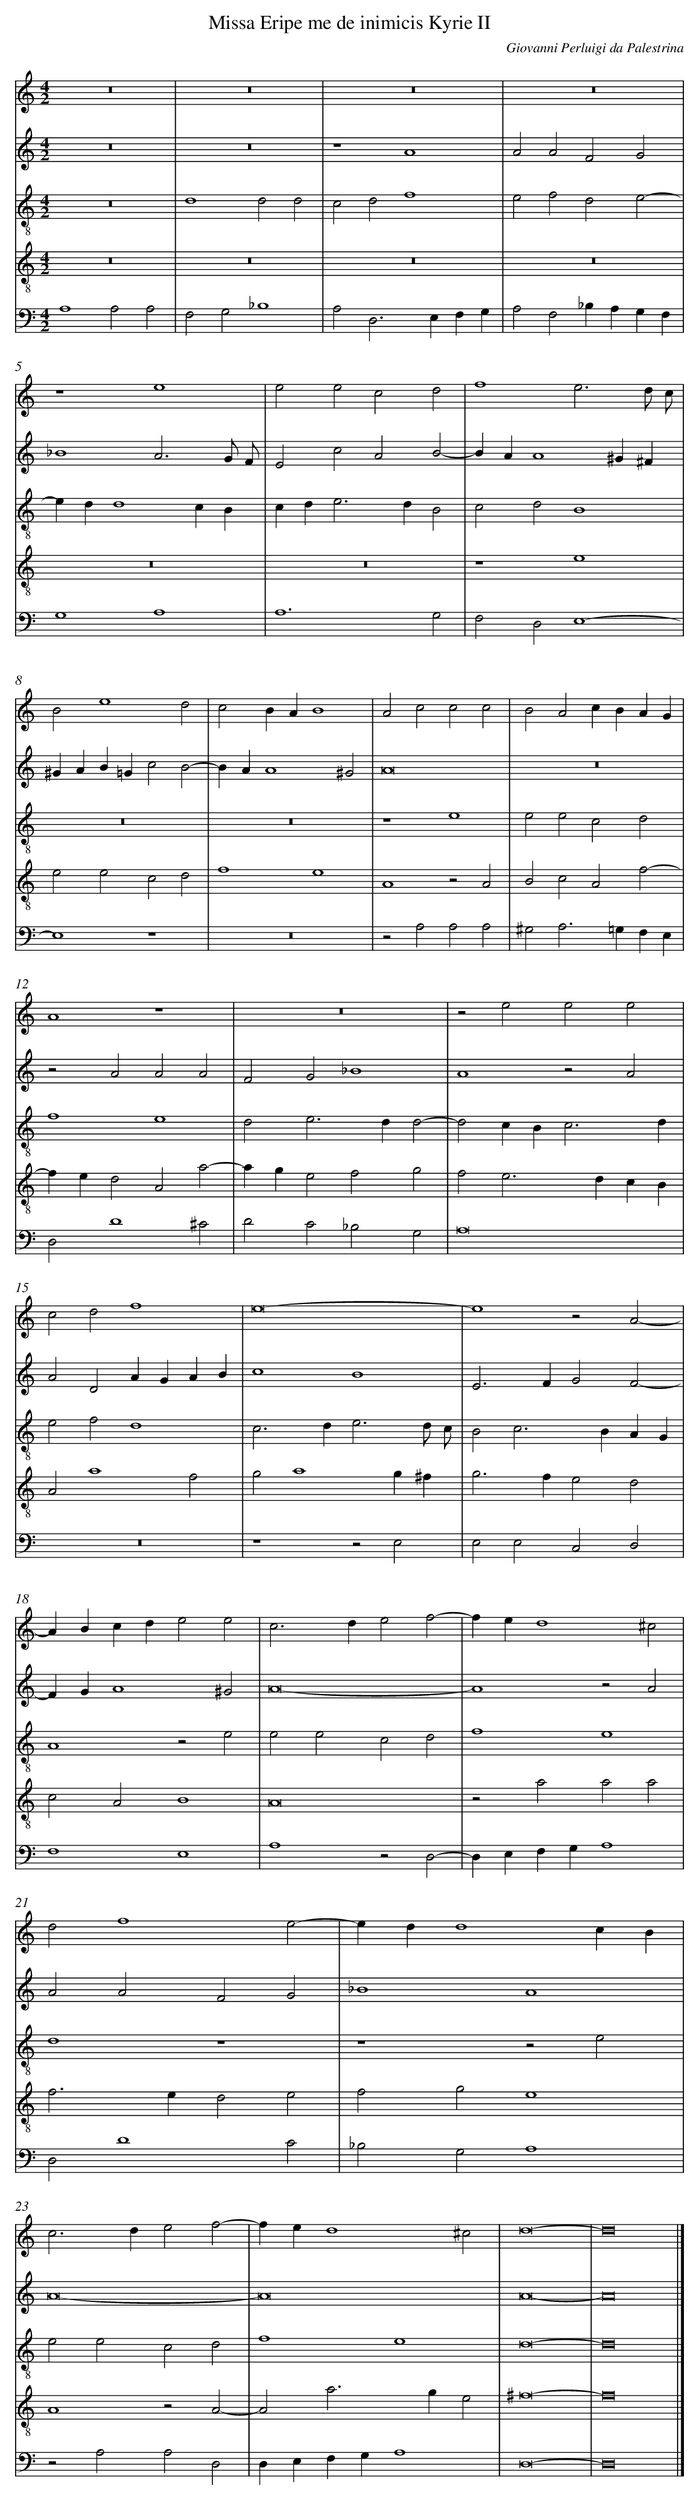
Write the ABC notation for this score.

X:1
T: Missa Eripe me de inimicis Kyrie II
C: Giovanni Perluigi da Palestrina
L: 1/4
M: 4/2
V: 1 clef=treble
V: 2 clef=treble
V: 3 clef=treble-8
V: 4 clef=treble-8
V: 5 clef=bass
K: C
[V:1] z8 |
[V:2] z8 |
[V:3] z8 |
[V:4] z8 |
[V:5] A,4A,2A,2 |
[V:1] z8 |
[V:2] z8 |
[V:3] d4d2d2 |
[V:4] z8 |
[V:5] F,2G,2_B,4 |
[V:1] z8 |
[V:2] z4A4 |
[V:3] c2d2f4 |
[V:4] z8 |
[V:5] A,2D,2>E,2F,G, |
[V:1] z8 |
[V:2] A2A2F2G2 |
[V:3] e2f2d2e2- |
[V:4] z8 |
[V:5] A,2F,2_B,A,G,F, |
[V:1] z4e4 |
[V:2] _B4A3G/ F/ |
[V:3] edd4cB |
[V:4] z8 |
[V:5] G,4A,4 |
[V:1] e2e2c2d2 |
[V:2] E2c2A2B2- |
[V:3] cd2<e2dB2 |
[V:4] z8 |
[V:5] A,6G,2 |
[V:1] f4e3d/ c/ |
[V:2] BAA4^G^F |
[V:3] c2d2B4 |
[V:4] z4e4 |
[V:5] F,2D,2E,4- |
[V:1] B2e4d2 |
[V:2] ^GAB=Gc2B2- |
[V:3] z8 |
[V:4] e2e2c2d2 |
[V:5] E,4z4 |
[V:1] c2BAB4 |
[V:2] BAA4^G2 |
[V:3] z8 |
[V:4] f4e4 |
[V:5] z8 |
[V:1] A2c2c2c2 |
[V:2] A8 |
[V:3] z4e4 |
[V:4] A4z2A2 |
[V:5] z2A,2A,2A,2 |
[V:1] B2A2cBAG |
[V:2] z8 |
[V:3] e2e2c2d2 |
[V:4] B2c2A2f2- |
[V:5] ^G,2A,2>=G,2F,E, |
[V:1] A4z4 |
[V:2] z2A2A2A2 |
[V:3] f4e4 |
[V:4] fed2A2a2- |
[V:5] D,2D4^C2 |
[V:1] z8 |
[V:2] F2G2_B4 |
[V:3] d2e2>d2d2- |
[V:4] age2f2g2 |
[V:5] D2C2_B,2G,2 |
[V:1] z2e2e2e2 |
[V:2] A4z2A2 |
[V:3] d2cB2<c2d |
[V:4] f2e2>d2cB |
[V:5] A,8 |
[V:1] c2d2f4 |
[V:2] A2D2AGAB |
[V:3] e2f2d4 |
[V:4] A2a4f2 |
[V:5] z8 |
[V:1] e8- |
[V:2] c4B4 |
[V:3] c2>d2e3d/ c/ |
[V:4] g2a4g^f |
[V:5] z4z2E,2 |
[V:1] e4z2A2- |
[V:2] E2>F2G2F2- |
[V:3] B2c2>B2AG |
[V:4] g2>f2e2d2 |
[V:5] E,2E,2C,2D,2 |
[V:1] ABcde2e2 |
[V:2] FGA4^G2 |
[V:3] A4z2e2 |
[V:4] c2A2B4 |
[V:5] F,4E,4 |
[V:1] c2>d2e2f2- |
[V:2] A8- |
[V:3] e2e2c2d2 |
[V:4] A8 |
[V:5] A,4z2D,2- |
[V:1] fed4^c2 |
[V:2] A4z2A2 |
[V:3] f4e4 |
[V:4] z2a2a2a2 |
[V:5] D,E,F,G,A,4 |
[V:1] d2f4e2- |
[V:2] A2A2F2G2 |
[V:3] d4z4 |
[V:4] f2>e2d2e2 |
[V:5] D,2D4C2 |
[V:1] edd4cB |
[V:2] _B4A4 |
[V:3] z4z2e2 |
[V:4] f2g2e4 |
[V:5] _B,2G,2A,4 |
[V:1] c2>d2e2f2- |
[V:2] A8- |
[V:3] e2e2c2d2 |
[V:4] A4z2A2- |
[V:5] z2A,2A,2D,2 |
[V:1] fed4^c2 |
[V:2] A8 |
[V:3] f4e4 |
[V:4] A2a2>g2e2 |
[V:5] D,E,F,G,A,4 |
[V:1] d8- |
[V:2] A8- |
[V:3] d8- |
[V:4] ^f8- |
[V:5] D,8- |
[V:1] d8 |]
[V:2] A8 |]
[V:3] d8 |]
[V:4] f8 |]
[V:5] D,8 |]
